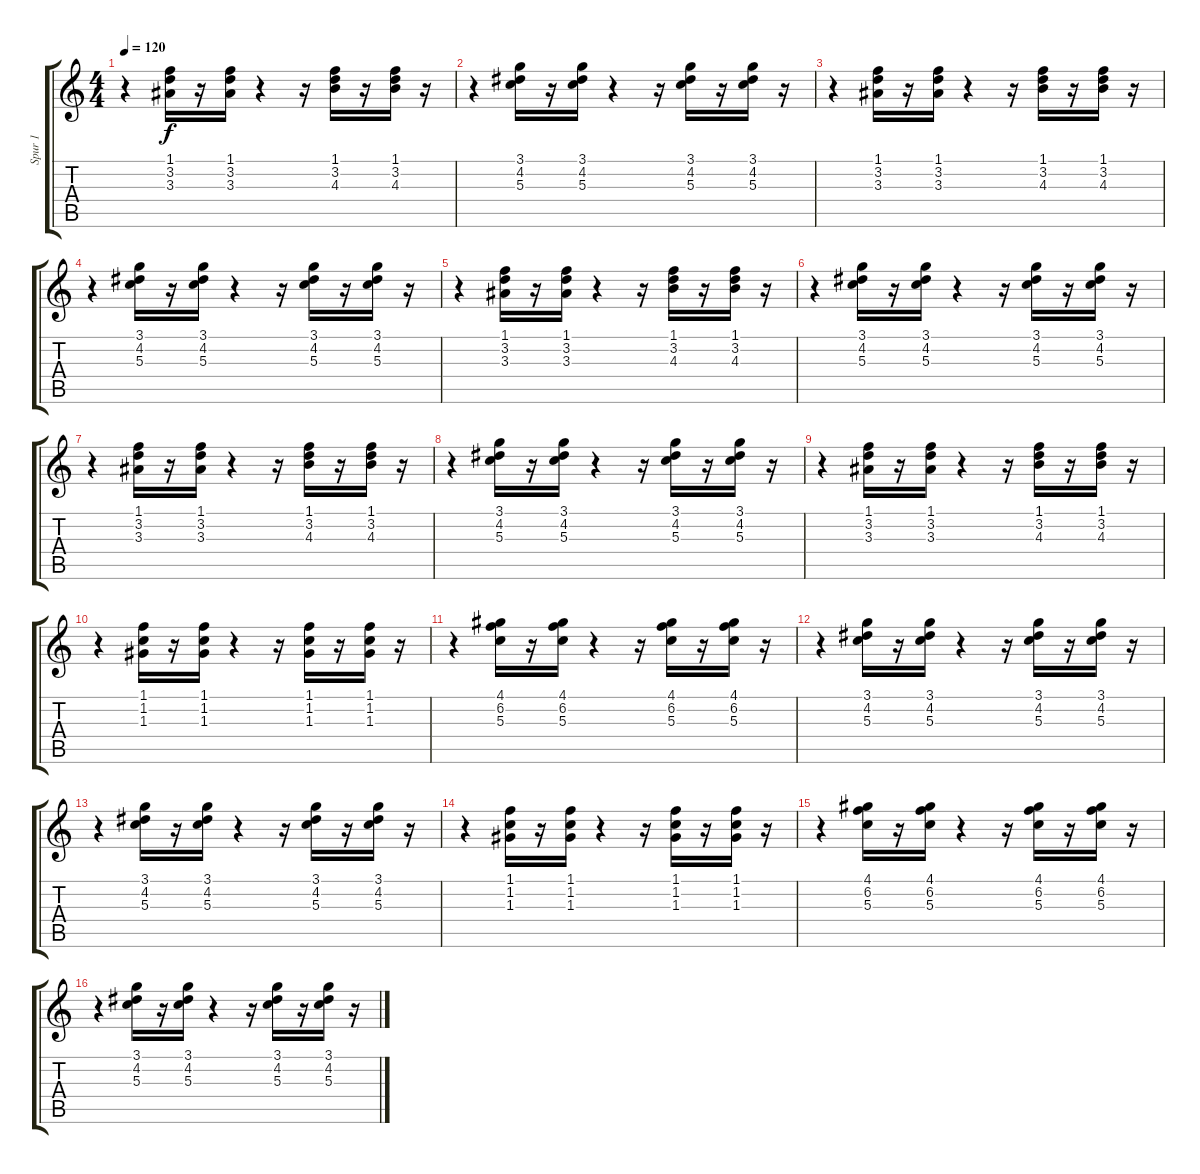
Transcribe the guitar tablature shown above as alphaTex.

\track ("Spur 1" "Spur 1") {instrument electricguitarclean}
\staff {score tabs}
\tuning (E4 B3 G3 D3 A2 E2) {hide}
\ts (4 4)
\tempo 120
\clef g2
\ks c
r.4{dy f} (1.1 3.2 3.3).16 r.16 (1.1 3.2 3.3).16 r.4 r.16 (1.1 3.2 4.3).16 r.16 (1.1 3.2 4.3).16 r.16 |
r.4 (3.1 4.2 5.3).16 r.16 (3.1 4.2 5.3).16 r.4 r.16 (3.1 4.2 5.3).16 r.16 (3.1 4.2 5.3).16 r.16 |
r.4 (1.1 3.2 3.3).16 r.16 (1.1 3.2 3.3).16 r.4 r.16 (1.1 3.2 4.3).16 r.16 (1.1 3.2 4.3).16 r.16 |
r.4 (3.1 4.2 5.3).16 r.16 (3.1 4.2 5.3).16 r.4 r.16 (3.1 4.2 5.3).16 r.16 (3.1 4.2 5.3).16 r.16 |
r.4 (1.1 3.2 3.3).16 r.16 (1.1 3.2 3.3).16 r.4 r.16 (1.1 3.2 4.3).16 r.16 (1.1 3.2 4.3).16 r.16 |
r.4 (3.1 4.2 5.3).16 r.16 (3.1 4.2 5.3).16 r.4 r.16 (3.1 4.2 5.3).16 r.16 (3.1 4.2 5.3).16 r.16 |
r.4 (1.1 3.2 3.3).16 r.16 (1.1 3.2 3.3).16 r.4 r.16 (1.1 3.2 4.3).16 r.16 (1.1 3.2 4.3).16 r.16 |
r.4 (3.1 4.2 5.3).16 r.16 (3.1 4.2 5.3).16 r.4 r.16 (3.1 4.2 5.3).16 r.16 (3.1 4.2 5.3).16 r.16 |
r.4 (1.1 3.2 3.3).16 r.16 (1.1 3.2 3.3).16 r.4 r.16 (1.1 3.2 4.3).16 r.16 (1.1 3.2 4.3).16 r.16 |
r.4 (1.1 1.2 1.3).16 r.16 (1.1 1.2 1.3).16 r.4 r.16 (1.1 1.2 1.3).16 r.16 (1.1 1.2 1.3).16 r.16 |
r.4 (4.1 6.2 5.3).16 r.16 (4.1 6.2 5.3).16 r.4 r.16 (4.1 6.2 5.3).16 r.16 (4.1 6.2 5.3).16 r.16 |
r.4 (3.1 4.2 5.3).16 r.16 (3.1 4.2 5.3).16 r.4 r.16 (3.1 4.2 5.3).16 r.16 (3.1 4.2 5.3).16 r.16 |
r.4 (3.1 4.2 5.3).16 r.16 (3.1 4.2 5.3).16 r.4 r.16 (3.1 4.2 5.3).16 r.16 (3.1 4.2 5.3).16 r.16 |
r.4 (1.1 1.2 1.3).16 r.16 (1.1 1.2 1.3).16 r.4 r.16 (1.1 1.2 1.3).16 r.16 (1.1 1.2 1.3).16 r.16 |
r.4 (4.1 6.2 5.3).16 r.16 (4.1 6.2 5.3).16 r.4 r.16 (4.1 6.2 5.3).16 r.16 (4.1 6.2 5.3).16 r.16 |
r.4 (3.1 4.2 5.3).16 r.16 (3.1 4.2 5.3).16 r.4 r.16 (3.1 4.2 5.3).16 r.16 (3.1 4.2 5.3).16 r.16
